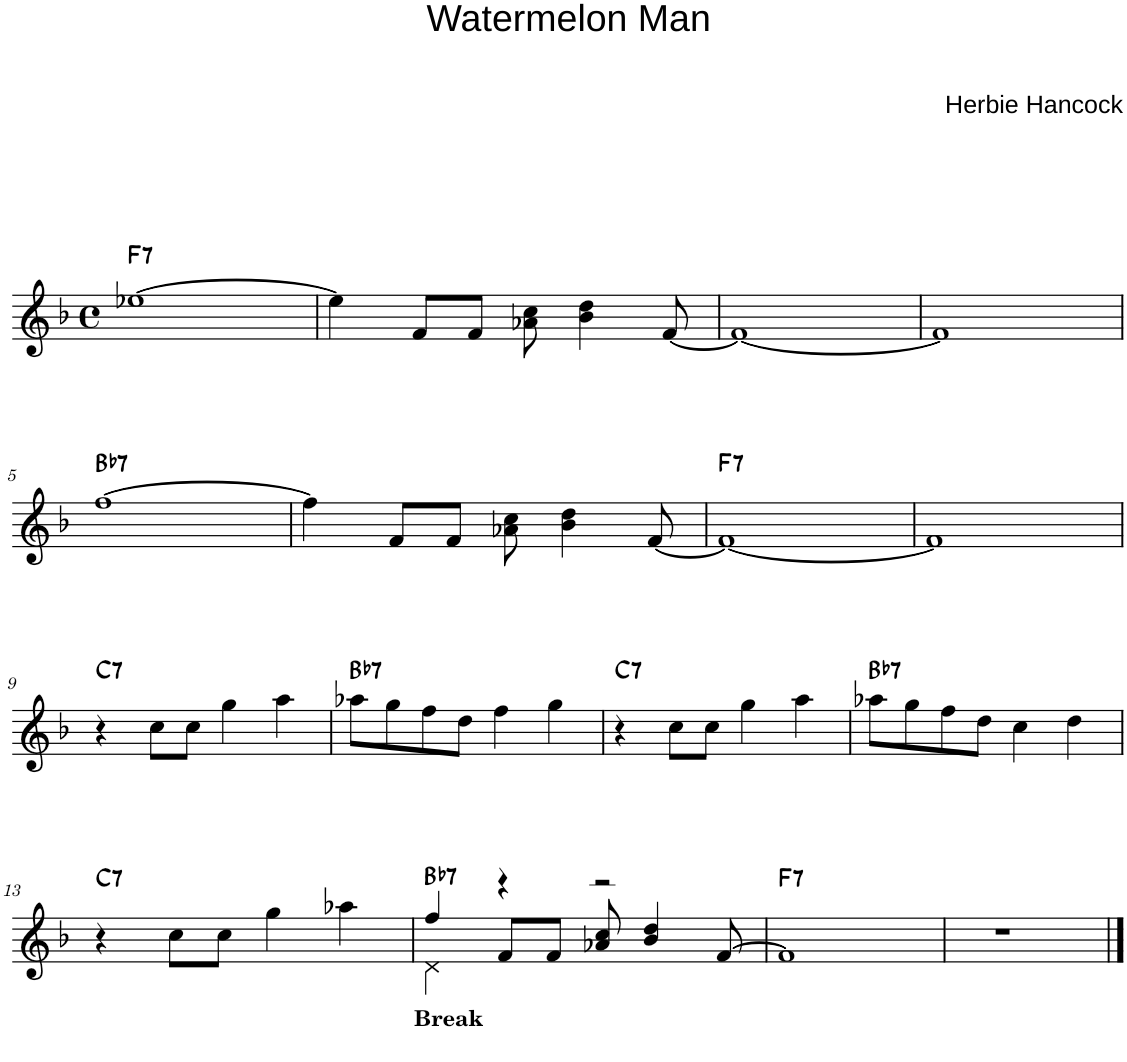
**kern	**harte
*part1	*part1
*staff1	*
*I"Piano	*
*I'Pno.	*
*clefG2	*
*k[b-]	*
*M4/4	*
*met(c)	*
=1	=1
!	!LO:H:kt=7
[>1ee-X	F:7
=2	=2
4ee-\]	.
8f/L	.
8f/J	.
8a-X\ 8cc\	.
4b-\ 4dd\	.
[<8f/	.
=3	=3
1f_	.
=4	=4
1f]	.
!!LO:LB:g=z
=5	=5
!	!LO:H:kt=7
[>1ff	Bb:7
=6	=6
4ff\]	.
8f/L	.
8f/J	.
8a-X\ 8cc\	.
4b-\ 4dd\	.
[<8f/	.
=7	=7
!	!LO:H:kt=7
1f_	F:7
=8	=8
1f]	.
!!LO:LB:g=z
=9	=9
!	!LO:H:kt=7
4r	C:7
8cc\L	.
8cc\J	.
4gg\	.
4aa\	.
=10	=10
!	!LO:H:kt=7
8aa-X\L	Bb:7
8gg\	.
8ff\	.
8dd\J	.
4ff\	.
4gg\	.
=11	=11
!	!LO:H:kt=7
4r	C:7
8cc\L	.
8cc\J	.
4gg\	.
4aa\	.
=12	=12
!	!LO:H:kt=7
8aa-X\L	Bb:7
8gg\	.
8ff\	.
8dd\J	.
4cc\	.
4dd\	.
!!LO:LB:g=z
=13	=13
!	!LO:H:kt=7
4r	C:7
8cc\L	.
8cc\J	.
4gg\	.
4aa-X\	.
=14	=14
*^	*
!LO:TX:b:B:t=Break	!	!LO:H:kt=7
4d\	4ff/	Bb:7
4r	8f/L	.
.	8f/J	.
2r	8a-X/ 8cc/	.
.	4b-/ 4dd/	.
.	[8f/	.
=15	=15	=15
!	!	!LO:H:kt=7
1ryy	1f]	F:7
*v	*v	*
=16	=16
1r	.
==	==
*-	*-
